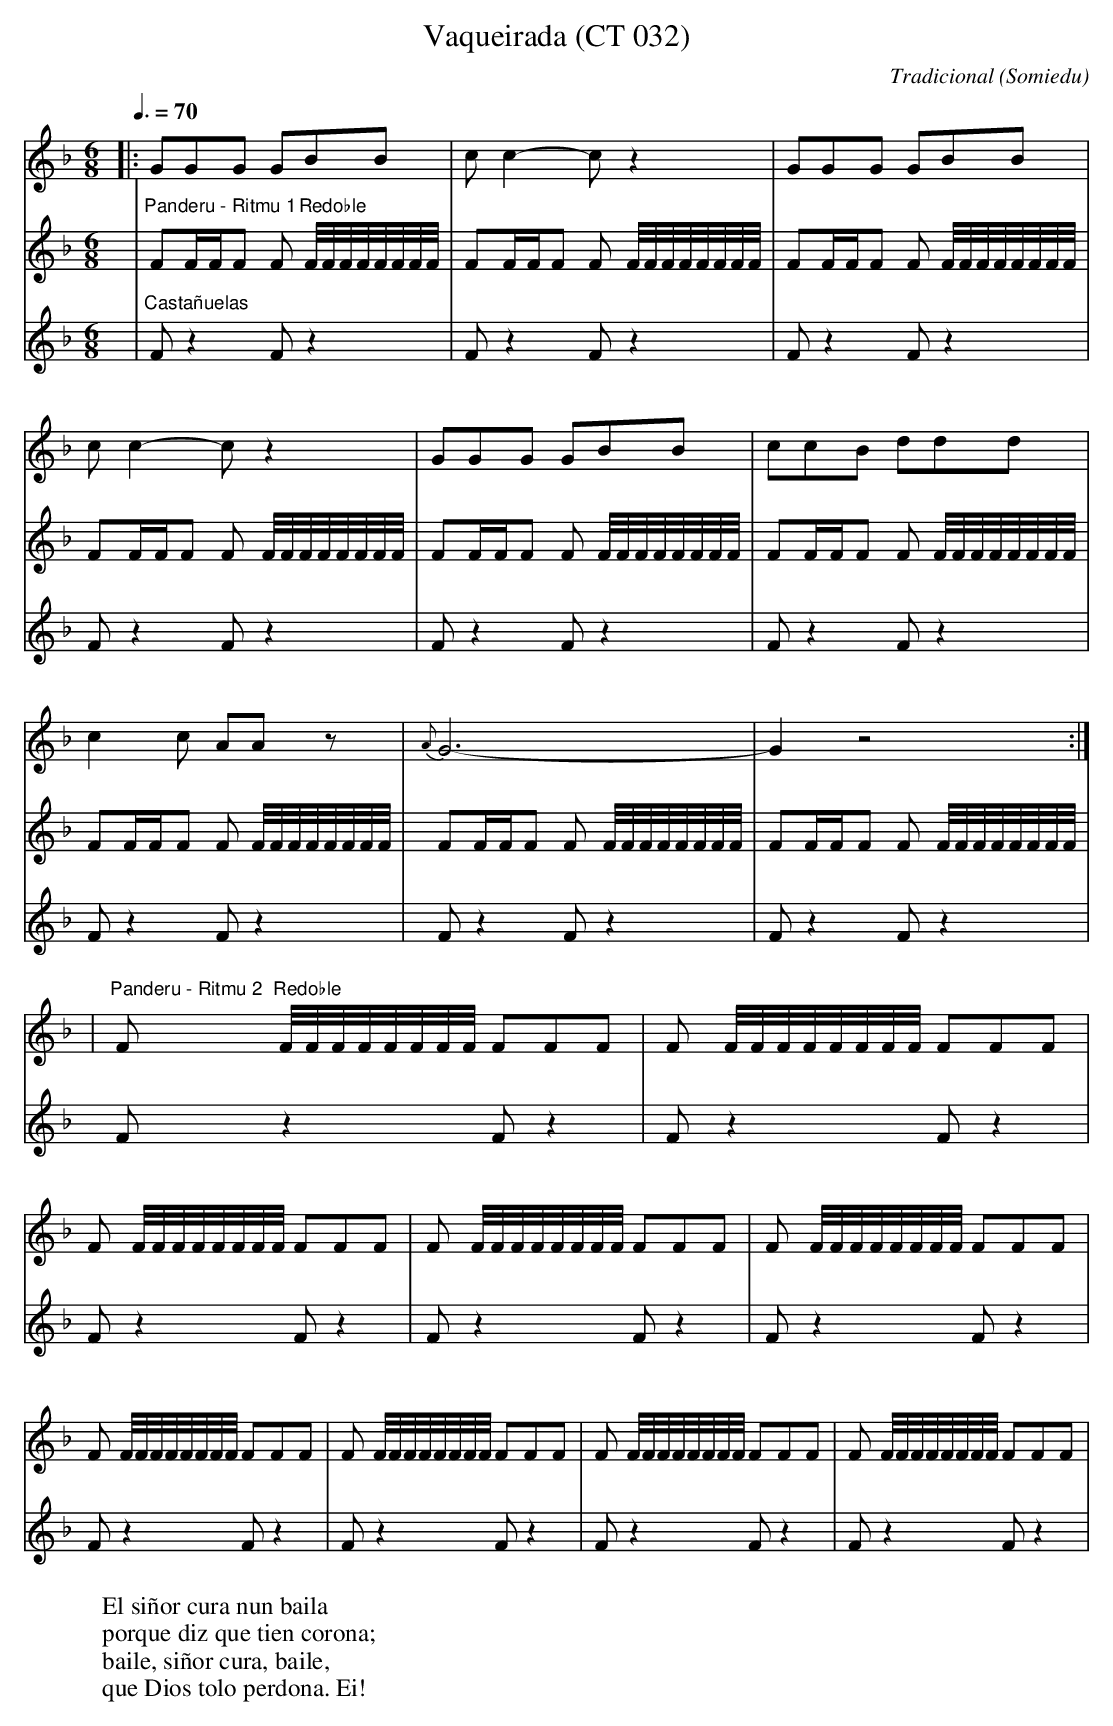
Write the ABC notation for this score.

X:1
T:Vaqueirada (CT 032)
C:Tradicional
O:Somiedu
M:6/8
L:1/8
Q:3/8=70
E:2 Voces
K:F
V:1
|:GGG GBB|cc2- c z2|
GGG GBB|cc2- c z2|
GGG GBB|ccB ddd|
c2c AAz|{A}G6-|G2 z4:|!
V:2
|"Panderu - Ritmu 1"
FF/2F/2F F "Redoble"F/4F/4F/4F/4F/4F/4F/4F/4|FF/2F/2F F
F/4F/4F/4F/4F/4F/4F/4F/4|
FF/2F/2F F F/4F/4F/4F/4F/4F/4F/4F/4|FF/2F/2F F F/4F/4F/4F/4F/4F/4F/4F/4|
FF/2F/2F F F/4F/4F/4F/4F/4F/4F/4F/4|FF/2F/2F F F/4F/4F/4F/4F/4F/4F/4F/4|
FF/2F/2F F F/4F/4F/4F/4F/4F/4F/4F/4|FF/2F/2F F F/4F/4F/4F/4F/4F/4F/4F/4|
FF/2F/2F F F/4F/4F/4F/4F/4F/4F/4F/4|!
|"Panderu - Ritmu 2"F "Redoble"F/4F/4F/4F/4F/4F/4F/4F/4 FFF|F
F/4F/4F/4F/4F/4F/4F/4F/4 FFF|
F F/4F/4F/4F/4F/4F/4F/4F/4 FFF|F F/4F/4F/4F/4F/4F/4F/4F/4 FFF|
F F/4F/4F/4F/4F/4F/4F/4F/4 FFF|F F/4F/4F/4F/4F/4F/4F/4F/4 FFF|
F F/4F/4F/4F/4F/4F/4F/4F/4 FFF|F F/4F/4F/4F/4F/4F/4F/4F/4 FFF|F
F/4F/4F/4F/4F/4F/4F/4F/4 FFF|
V:3
|"Castañuelas"
Fz2 Fz2|Fz2 Fz2|
Fz2 Fz2|Fz2 Fz2|
Fz2 Fz2|Fz2 Fz2|
Fz2 Fz2|Fz2 Fz2|Fz2 Fz2|
Fz2 Fz2|Fz2 Fz2|
Fz2 Fz2|Fz2 Fz2|
Fz2 Fz2|Fz2 Fz2|
Fz2 Fz2|Fz2 Fz2|Fz2 Fz2|
W:El siñor cura nun baila
W:porque diz que tien corona;
W:baile, siñor cura, baile,
W:que Dios tolo perdona. Ei!
W:
